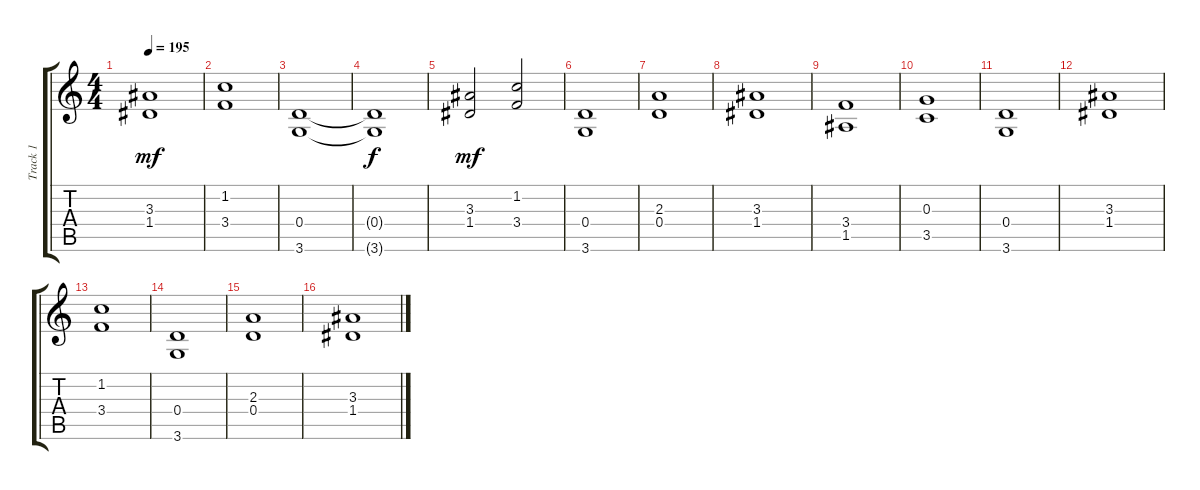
\track ("Track 1" "Track 1") {instrument distortionguitar}
\staff {score tabs}
\tuning (E4 B3 G3 D3 A2 E2) {hide}
\ts (4 4)
\tempo 195
\clef g2
\ks c
(3.3 1.4).1{dy mf} |
(1.2 3.4).1 |
(0.4 3.6).1 |
(0.4{t} 3.6{t}).1{dy f} |
(3.3 1.4).2{dy mf} (1.2 3.4).2 |
(0.4 3.6).1 |
(2.3 0.4).1 |
(3.3 1.4).1 |
(3.4 1.5).1 |
(0.3 3.5).1 |
(0.4 3.6).1 |
(3.3 1.4).1 |
(1.2 3.4).1 |
(0.4 3.6).1 |
(2.3 0.4).1 |
(3.3 1.4).1
